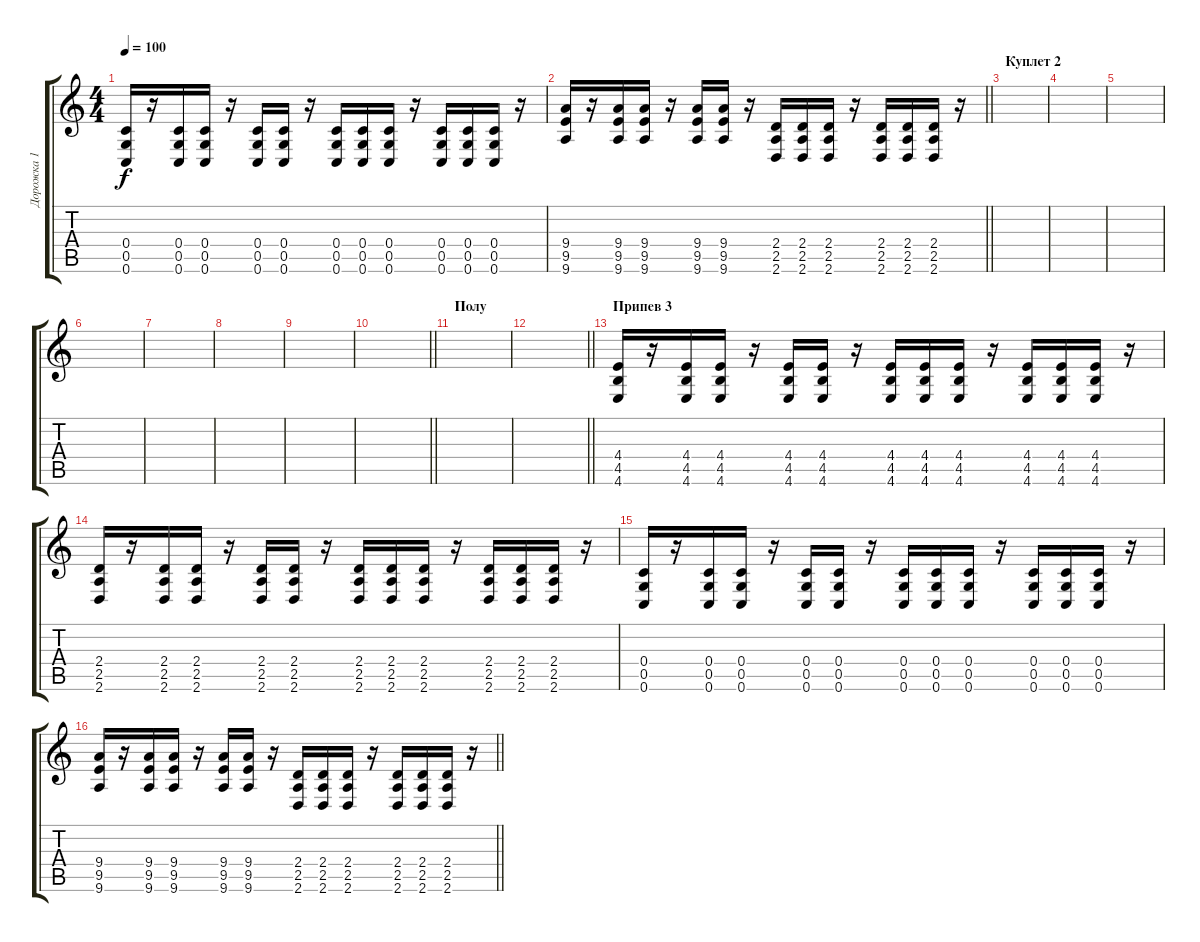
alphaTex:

\track ("Дорожка 1" "Дорожка 1") {instrument distortionguitar}
\staff {score tabs}
\tuning (D4 A3 F3 C3 G2 C2) {hide}
\ts (4 4)
\tempo 100
\clef g2
\ks c
(0.4 0.5 0.6).16{dy f} r.16 (0.4 0.5 0.6).16 (0.4 0.5 0.6).16 r.16 (0.4 0.5 0.6).16 (0.4 0.5 0.6).16 r.16 (0.4 0.5 0.6).16 (0.4 0.5 0.6).16 (0.4 0.5 0.6).16 r.16 (0.4 0.5 0.6).16 (0.4 0.5 0.6).16 (0.4 0.5 0.6).16 r.16 |
\barLineRight lightlight
(9.4 9.5 9.6).16 r.16 (9.4 9.5 9.6).16 (9.4 9.5 9.6).16 r.16 (9.4 9.5 9.6).16 (9.4 9.5 9.6).16 r.16 (2.4 2.5 2.6).16 (2.4 2.5 2.6).16 (2.4 2.5 2.6).16 r.16 (2.4 2.5 2.6).16 (2.4 2.5 2.6).16 (2.4 2.5 2.6).16 r.16 |
\section ("" "Куплет 2")
|
|
|
|
|
|
|
\barLineRight lightlight
|
\section ("" "Полу")
|
\barLineRight lightlight
|
\section ("" "Припев 3")
(4.4 4.5 4.6).16 r.16 (4.4 4.5 4.6).16 (4.4 4.5 4.6).16 r.16 (4.4 4.5 4.6).16 (4.4 4.5 4.6).16 r.16 (4.4 4.5 4.6).16 (4.4 4.5 4.6).16 (4.4 4.5 4.6).16 r.16 (4.4 4.5 4.6).16 (4.4 4.5 4.6).16 (4.4 4.5 4.6).16 r.16 |
(2.4 2.5 2.6).16 r.16 (2.4 2.5 2.6).16 (2.4 2.5 2.6).16 r.16 (2.4 2.5 2.6).16 (2.4 2.5 2.6).16 r.16 (2.4 2.5 2.6).16 (2.4 2.5 2.6).16 (2.4 2.5 2.6).16 r.16 (2.4 2.5 2.6).16 (2.4 2.5 2.6).16 (2.4 2.5 2.6).16 r.16 |
(0.4 0.5 0.6).16 r.16 (0.4 0.5 0.6).16 (0.4 0.5 0.6).16 r.16 (0.4 0.5 0.6).16 (0.4 0.5 0.6).16 r.16 (0.4 0.5 0.6).16 (0.4 0.5 0.6).16 (0.4 0.5 0.6).16 r.16 (0.4 0.5 0.6).16 (0.4 0.5 0.6).16 (0.4 0.5 0.6).16 r.16 |
\barLineRight lightlight
(9.4 9.5 9.6).16 r.16 (9.4 9.5 9.6).16 (9.4 9.5 9.6).16 r.16 (9.4 9.5 9.6).16 (9.4 9.5 9.6).16 r.16 (2.4 2.5 2.6).16 (2.4 2.5 2.6).16 (2.4 2.5 2.6).16 r.16 (2.4 2.5 2.6).16 (2.4 2.5 2.6).16 (2.4 2.5 2.6).16 r.16
